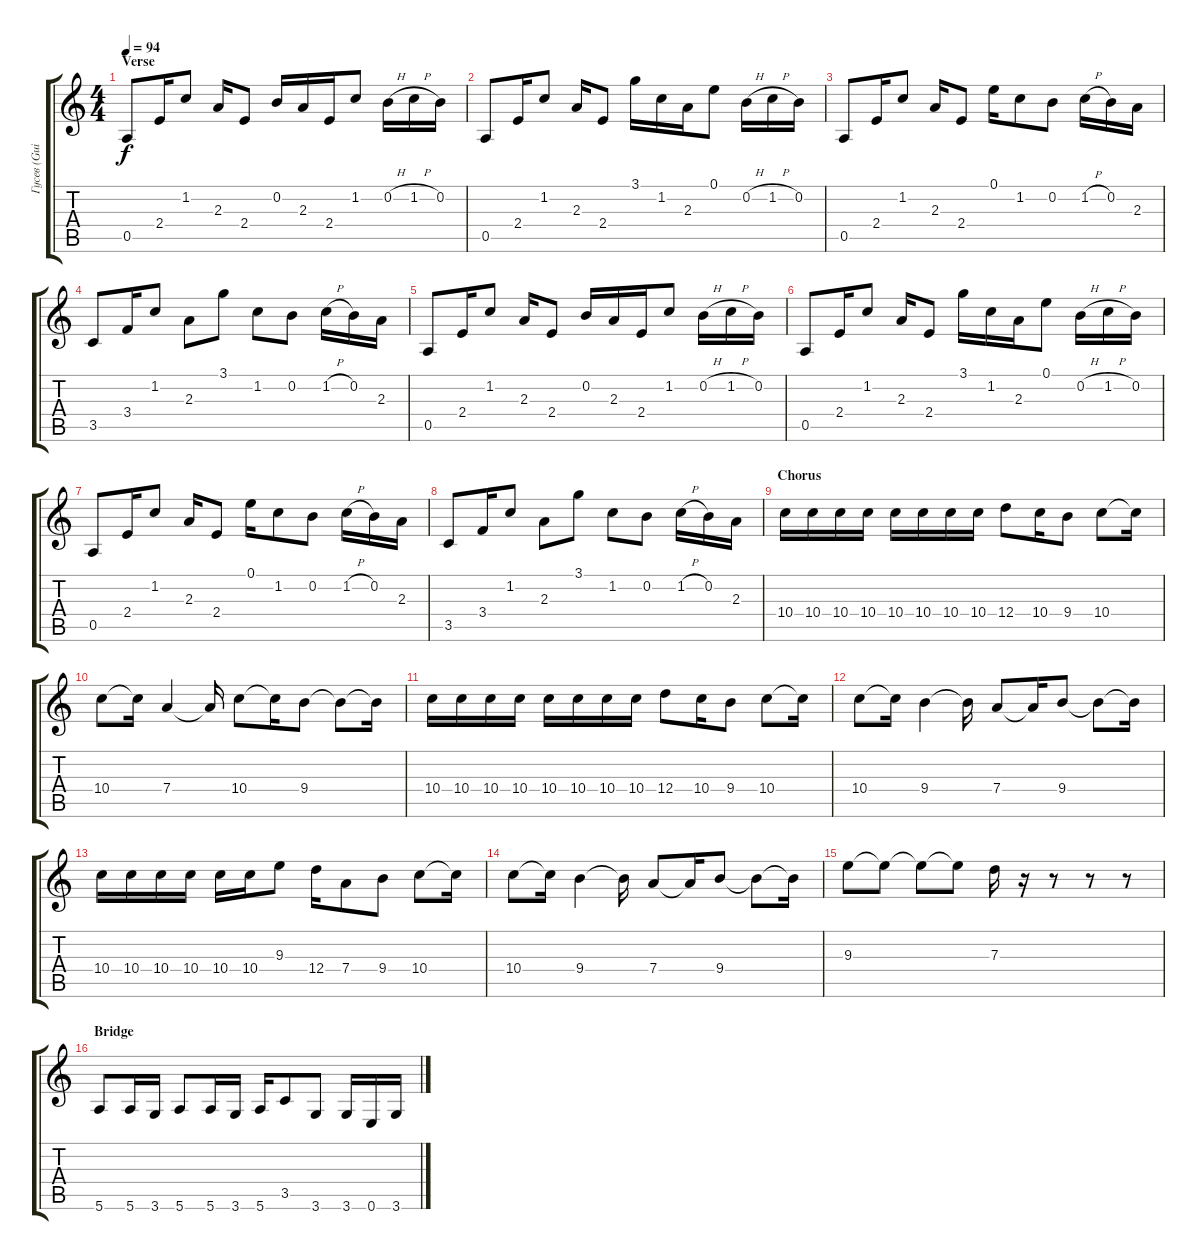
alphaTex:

\track ("Гусев (Guitar 1)" "Гусев (Gui") {instrument acousticguitarnylon}
\staff {score tabs}
\tuning (E4 B3 G3 D3 A2 E2) {hide}
\ts (4 4)
\section ("" "Verse")
\tempo 94
\clef g2
\ks c
0.5.8{dy f instrument acousticguitarnylon} 2.4.16 1.2.8 2.3.16 2.4.8 0.2.16 2.3.16 2.4.16 1.2.8 0.2{h}.16 1.2{h}.16 0.2.16 |
0.5.8{instrument acousticguitarnylon} 2.4.16 1.2.8 2.3.16 2.4.8 3.1.16 1.2.16 2.3.16 0.1.8 0.2{h}.16 1.2{h}.16 0.2.16 |
0.5.8{instrument acousticguitarnylon} 2.4.16 1.2.8 2.3.16 2.4.8 0.1.16 1.2.8 0.2.8 1.2{h}.16 0.2.16 2.3.16 |
3.5.8{instrument acousticguitarnylon} 3.4.16 1.2.8 2.3.8 3.1.8 1.2.8 0.2.8 1.2{h}.16 0.2.16 2.3.16 |
0.5.8{instrument acousticguitarnylon} 2.4.16 1.2.8 2.3.16 2.4.8 0.2.16 2.3.16 2.4.16 1.2.8 0.2{h}.16 1.2{h}.16 0.2.16 |
0.5.8{instrument acousticguitarnylon} 2.4.16 1.2.8 2.3.16 2.4.8 3.1.16 1.2.16 2.3.16 0.1.8 0.2{h}.16 1.2{h}.16 0.2.16 |
0.5.8{instrument acousticguitarnylon} 2.4.16 1.2.8 2.3.16 2.4.8 0.1.16 1.2.8 0.2.8 1.2{h}.16 0.2.16 2.3.16 |
3.5.8{instrument acousticguitarnylon} 3.4.16 1.2.8 2.3.8 3.1.8 1.2.8 0.2.8 1.2{h}.16 0.2.16 2.3.16 |
\section ("" "Chorus")
10.4.16{instrument distortionguitar} 10.4.16 10.4.16 10.4.16 10.4.16 10.4.16 10.4.16 10.4.16 12.4.8 10.4.16 9.4.8 10.4.8 10.4{t}.16 |
10.4.8 10.4{t}.16 7.4.4 7.4{t}.16 10.4.8 10.4{t}.16 9.4.8 9.4{t}.8 9.4{t}.16 |
10.4.16{instrument distortionguitar} 10.4.16 10.4.16 10.4.16 10.4.16 10.4.16 10.4.16 10.4.16 12.4.8 10.4.16 9.4.8 10.4.8 10.4{t}.16 |
10.4.8 10.4{t}.16 9.4.4 9.4{t}.16 7.4.8 7.4{t}.16 9.4.8 9.4{t}.8 9.4{t}.16 |
10.4.16 10.4.16 10.4.16 10.4.16 10.4.16 10.4.16 9.3.8 12.4.16 7.4.8 9.4.8 10.4.8 10.4{t}.16 |
10.4.8 10.4{t}.16 9.4.4 9.4{t}.16 7.4.8 7.4{t}.16 9.4.8 9.4{t}.8 9.4{t}.16 |
9.3.8 9.3{t}.8 9.3{t}.8 9.3{t}.8 7.3.16 r.16 r.8 r.8 r.8 |
\section ("" "Bridge")
5.6.8{volume 13 instrument distortionguitar} 5.6.16 3.6.16 5.6.8 5.6.16 3.6.16 5.6.16 3.5.8 3.6.8 3.6.16 0.6.16 3.6.16
